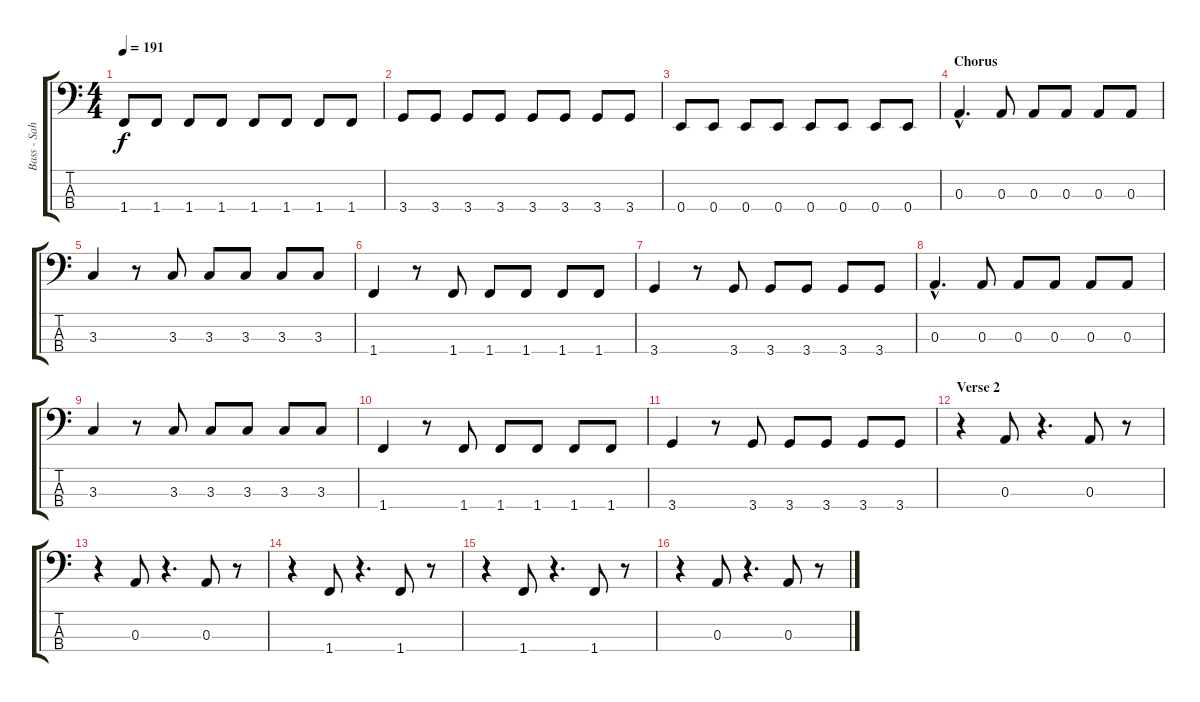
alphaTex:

\track ("Bass - Sahnie" "Bass - Sah") {instrument electricbassfinger}
\staff {score tabs}
\tuning (G2 D2 A1 E1) {hide}
\ts (4 4)
\tempo 191
\clef f4
\ks c
1.4.8{dy f} 1.4.8 1.4.8 1.4.8 1.4.8 1.4.8 1.4.8 1.4.8 |
3.4.8 3.4.8 3.4.8 3.4.8 3.4.8 3.4.8 3.4.8 3.4.8 |
0.4.8 0.4.8 0.4.8 0.4.8 0.4.8 0.4.8 0.4.8 0.4.8 |
\section ("" "Chorus")
0.3{hac}.4{d} 0.3.8 0.3.8 0.3.8 0.3.8 0.3.8 |
3.3.4 r.8 3.3.8 3.3.8 3.3.8 3.3.8 3.3.8 |
1.4.4 r.8 1.4.8 1.4.8 1.4.8 1.4.8 1.4.8 |
3.4.4 r.8 3.4.8 3.4.8 3.4.8 3.4.8 3.4.8 |
0.3{hac}.4{d} 0.3.8 0.3.8 0.3.8 0.3.8 0.3.8 |
3.3.4 r.8 3.3.8 3.3.8 3.3.8 3.3.8 3.3.8 |
1.4.4 r.8 1.4.8 1.4.8 1.4.8 1.4.8 1.4.8 |
3.4.4 r.8 3.4.8 3.4.8 3.4.8 3.4.8 3.4.8 |
\section ("" "Verse 2")
r.4 0.3.8 r.4{d} 0.3.8 r.8 |
r.4 0.3.8 r.4{d} 0.3.8 r.8 |
r.4 1.4.8 r.4{d} 1.4.8 r.8 |
r.4 1.4.8 r.4{d} 1.4.8 r.8 |
r.4 0.3.8 r.4{d} 0.3.8 r.8
